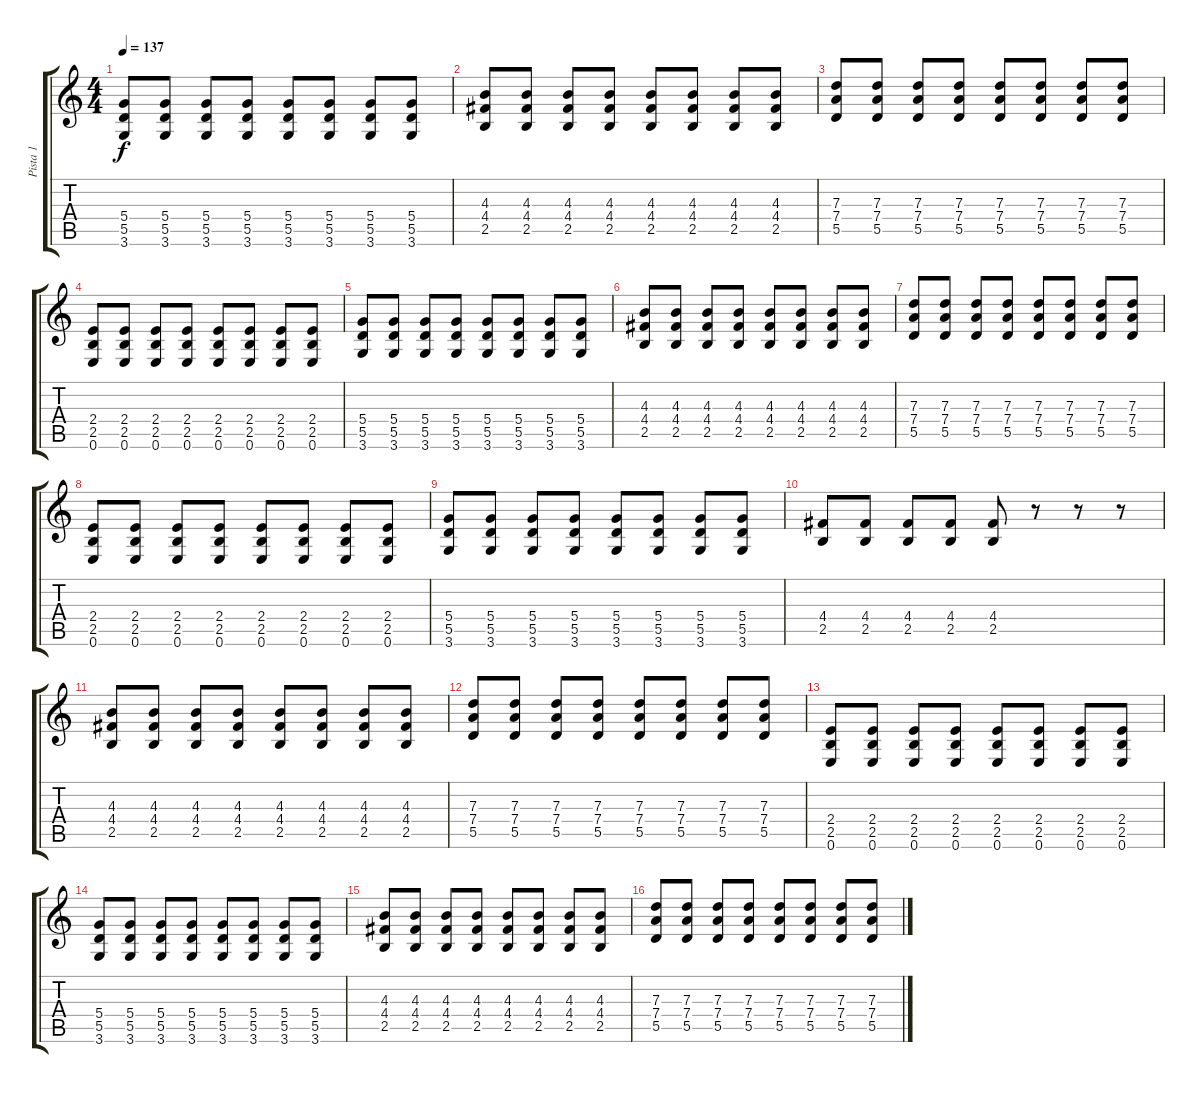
\track ("Pista 1" "Pista 1") {instrument distortionguitar}
\staff {score tabs}
\tuning (E4 B3 G3 D3 A2 E2) {hide}
\ts (4 4)
\tempo 137
\clef g2
\ks c
(5.4 5.5 3.6).8{dy f} (5.4 5.5 3.6).8 (5.4 5.5 3.6).8 (5.4 5.5 3.6).8 (5.4 5.5 3.6).8 (5.4 5.5 3.6).8 (5.4 5.5 3.6).8 (5.4 5.5 3.6).8 |
(4.3 4.4 2.5).8 (4.3 4.4 2.5).8 (4.3 4.4 2.5).8 (4.3 4.4 2.5).8 (4.3 4.4 2.5).8 (4.3 4.4 2.5).8 (4.3 4.4 2.5).8 (4.3 4.4 2.5).8 |
(7.3 7.4 5.5).8 (7.3 7.4 5.5).8 (7.3 7.4 5.5).8 (7.3 7.4 5.5).8 (7.3 7.4 5.5).8 (7.3 7.4 5.5).8 (7.3 7.4 5.5).8 (7.3 7.4 5.5).8 |
(2.4 2.5 0.6).8 (2.4 2.5 0.6).8 (2.4 2.5 0.6).8 (2.4 2.5 0.6).8 (2.4 2.5 0.6).8 (2.4 2.5 0.6).8 (2.4 2.5 0.6).8 (2.4 2.5 0.6).8 |
(5.4 5.5 3.6).8 (5.4 5.5 3.6).8 (5.4 5.5 3.6).8 (5.4 5.5 3.6).8 (5.4 5.5 3.6).8 (5.4 5.5 3.6).8 (5.4 5.5 3.6).8 (5.4 5.5 3.6).8 |
(4.3 4.4 2.5).8 (4.3 4.4 2.5).8 (4.3 4.4 2.5).8 (4.3 4.4 2.5).8 (4.3 4.4 2.5).8 (4.3 4.4 2.5).8 (4.3 4.4 2.5).8 (4.3 4.4 2.5).8 |
(7.3 7.4 5.5).8 (7.3 7.4 5.5).8 (7.3 7.4 5.5).8 (7.3 7.4 5.5).8 (7.3 7.4 5.5).8 (7.3 7.4 5.5).8 (7.3 7.4 5.5).8 (7.3 7.4 5.5).8 |
(2.4 2.5 0.6).8 (2.4 2.5 0.6).8 (2.4 2.5 0.6).8 (2.4 2.5 0.6).8 (2.4 2.5 0.6).8 (2.4 2.5 0.6).8 (2.4 2.5 0.6).8 (2.4 2.5 0.6).8 |
(5.4 5.5 3.6).8 (5.4 5.5 3.6).8 (5.4 5.5 3.6).8 (5.4 5.5 3.6).8 (5.4 5.5 3.6).8 (5.4 5.5 3.6).8 (5.4 5.5 3.6).8 (5.4 5.5 3.6).8 |
(4.4 2.5).8 (4.4 2.5).8 (4.4 2.5).8 (4.4 2.5).8 (4.4 2.5).8 r.8 r.8 r.8 |
(4.3 4.4 2.5).8 (4.3 4.4 2.5).8 (4.3 4.4 2.5).8 (4.3 4.4 2.5).8 (4.3 4.4 2.5).8 (4.3 4.4 2.5).8 (4.3 4.4 2.5).8 (4.3 4.4 2.5).8 |
(7.3 7.4 5.5).8 (7.3 7.4 5.5).8 (7.3 7.4 5.5).8 (7.3 7.4 5.5).8 (7.3 7.4 5.5).8 (7.3 7.4 5.5).8 (7.3 7.4 5.5).8 (7.3 7.4 5.5).8 |
(2.4 2.5 0.6).8 (2.4 2.5 0.6).8 (2.4 2.5 0.6).8 (2.4 2.5 0.6).8 (2.4 2.5 0.6).8 (2.4 2.5 0.6).8 (2.4 2.5 0.6).8 (2.4 2.5 0.6).8 |
(5.4 5.5 3.6).8 (5.4 5.5 3.6).8 (5.4 5.5 3.6).8 (5.4 5.5 3.6).8 (5.4 5.5 3.6).8 (5.4 5.5 3.6).8 (5.4 5.5 3.6).8 (5.4 5.5 3.6).8 |
(4.3 4.4 2.5).8 (4.3 4.4 2.5).8 (4.3 4.4 2.5).8 (4.3 4.4 2.5).8 (4.3 4.4 2.5).8 (4.3 4.4 2.5).8 (4.3 4.4 2.5).8 (4.3 4.4 2.5).8 |
(7.3 7.4 5.5).8 (7.3 7.4 5.5).8 (7.3 7.4 5.5).8 (7.3 7.4 5.5).8 (7.3 7.4 5.5).8 (7.3 7.4 5.5).8 (7.3 7.4 5.5).8 (7.3 7.4 5.5).8
